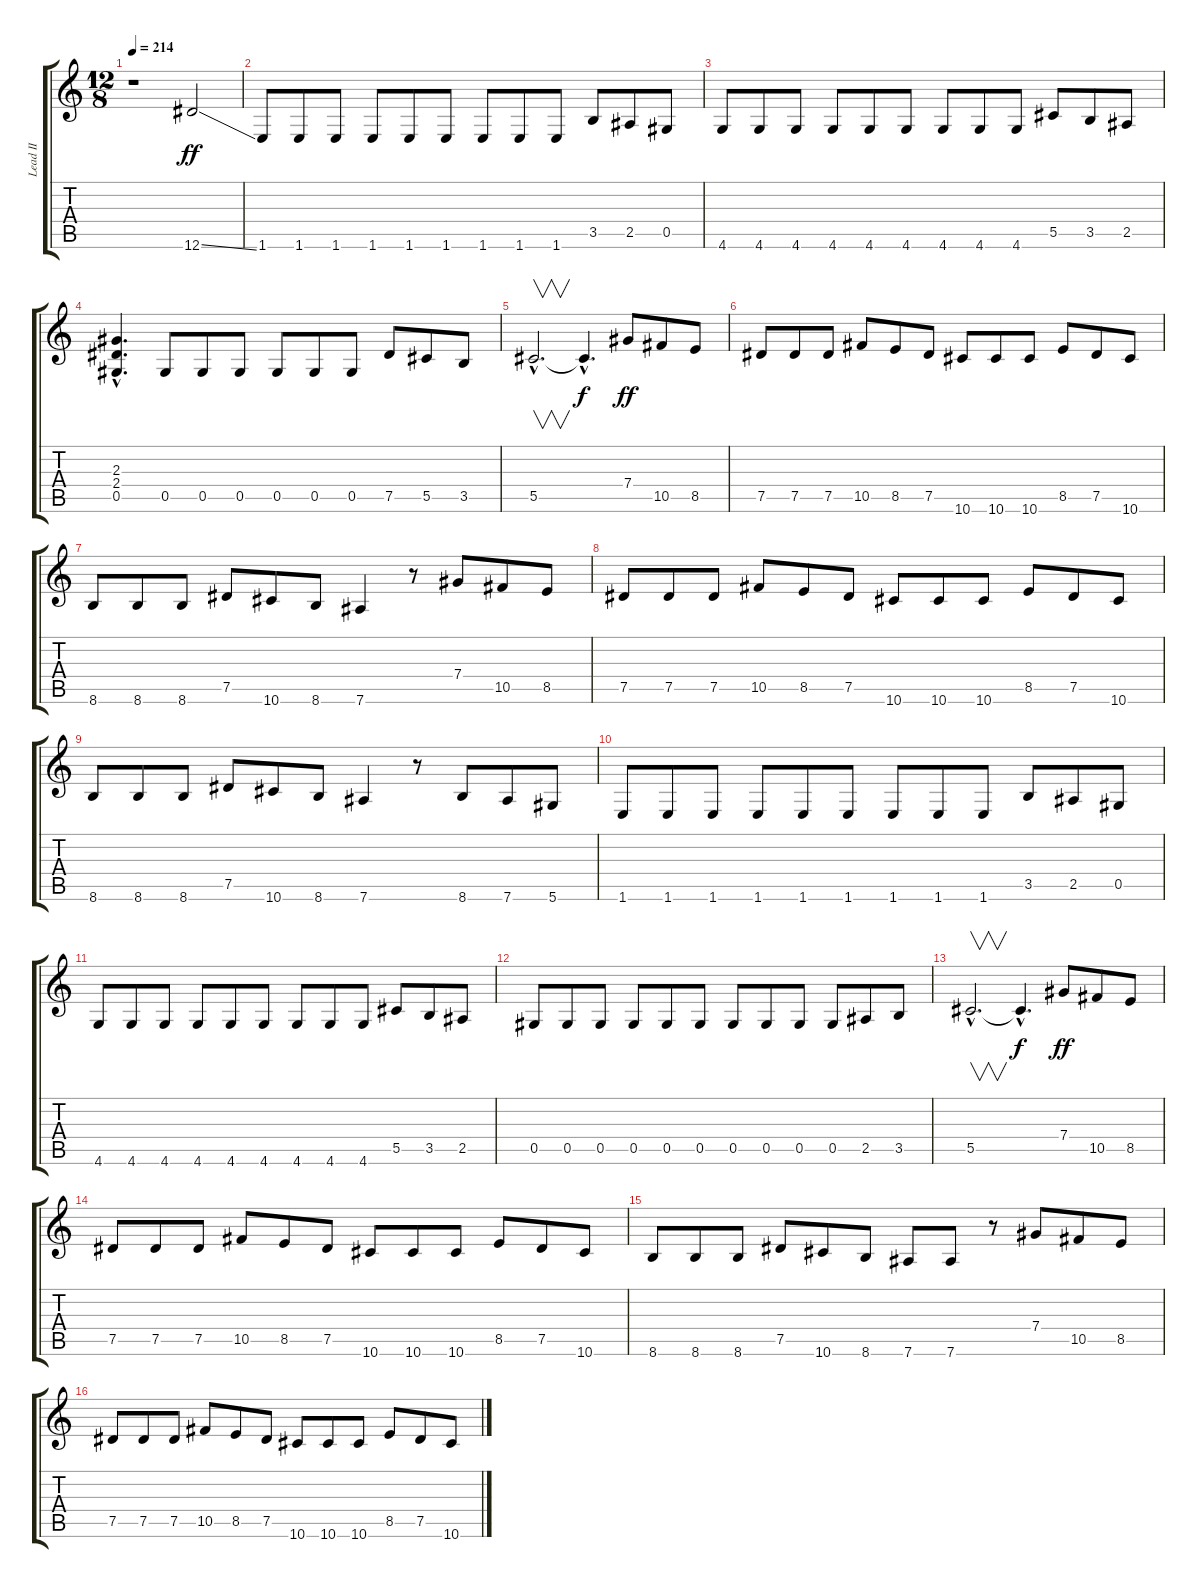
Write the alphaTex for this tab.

\track ("Lead II" "Lead II") {instrument overdrivenguitar}
\staff {score tabs}
\tuning (Eb4 Bb3 Gb3 Db3 Ab2 Eb2) {hide}
\ts (12 8)
\tempo 214
\clef g2
\ks c
r.1{dy ff instrument overdrivenguitar} 12.6{ss}.2 |
1.6.8{balance 8} 1.6.8 1.6.8 1.6.8 1.6.8 1.6.8 1.6.8 1.6.8 1.6.8 3.5.8 2.5.8 0.5.8 |
4.6.8 4.6.8 4.6.8 4.6.8 4.6.8 4.6.8 4.6.8 4.6.8 4.6.8 5.5.8 3.5.8 2.5.8 |
(2.3{hac} 2.4{hac} 0.5{hac}).4{d} 0.5.8 0.5.8 0.5.8 0.5.8 0.5.8 0.5.8 7.5.8 5.5.8 3.5.8 |
5.5{hac}.2{v d} 5.5{hac t}.4{d dy f} 7.4.8{dy ff} 10.5.8 8.5.8 |
7.5.8 7.5.8 7.5.8 10.5.8 8.5.8 7.5.8 10.6.8 10.6.8 10.6.8 8.5.8 7.5.8 10.6.8 |
8.6.8 8.6.8 8.6.8 7.5.8 10.6.8 8.6.8 7.6.4 r.8 7.4.8 10.5.8 8.5.8 |
7.5.8 7.5.8 7.5.8 10.5.8 8.5.8 7.5.8 10.6.8 10.6.8 10.6.8 8.5.8 7.5.8 10.6.8 |
8.6.8 8.6.8 8.6.8 7.5.8 10.6.8 8.6.8 7.6.4 r.8 8.6.8 7.6.8 5.6.8 |
1.6.8 1.6.8 1.6.8 1.6.8 1.6.8 1.6.8 1.6.8 1.6.8 1.6.8 3.5.8 2.5.8 0.5.8 |
4.6.8 4.6.8 4.6.8 4.6.8 4.6.8 4.6.8 4.6.8 4.6.8 4.6.8 5.5.8 3.5.8 2.5.8 |
0.5.8 0.5.8 0.5.8 0.5.8 0.5.8 0.5.8 0.5.8 0.5.8 0.5.8 0.5.8 2.5.8 3.5.8 |
5.5{hac}.2{v d} 5.5{hac t}.4{d dy f} 7.4.8{dy ff} 10.5.8 8.5.8 |
7.5.8 7.5.8 7.5.8 10.5.8 8.5.8 7.5.8 10.6.8 10.6.8 10.6.8 8.5.8 7.5.8 10.6.8 |
8.6.8 8.6.8 8.6.8 7.5.8 10.6.8 8.6.8 7.6.8 7.6.8 r.8 7.4.8 10.5.8 8.5.8 |
7.5.8 7.5.8 7.5.8 10.5.8 8.5.8 7.5.8 10.6.8 10.6.8 10.6.8 8.5.8 7.5.8 10.6.8
